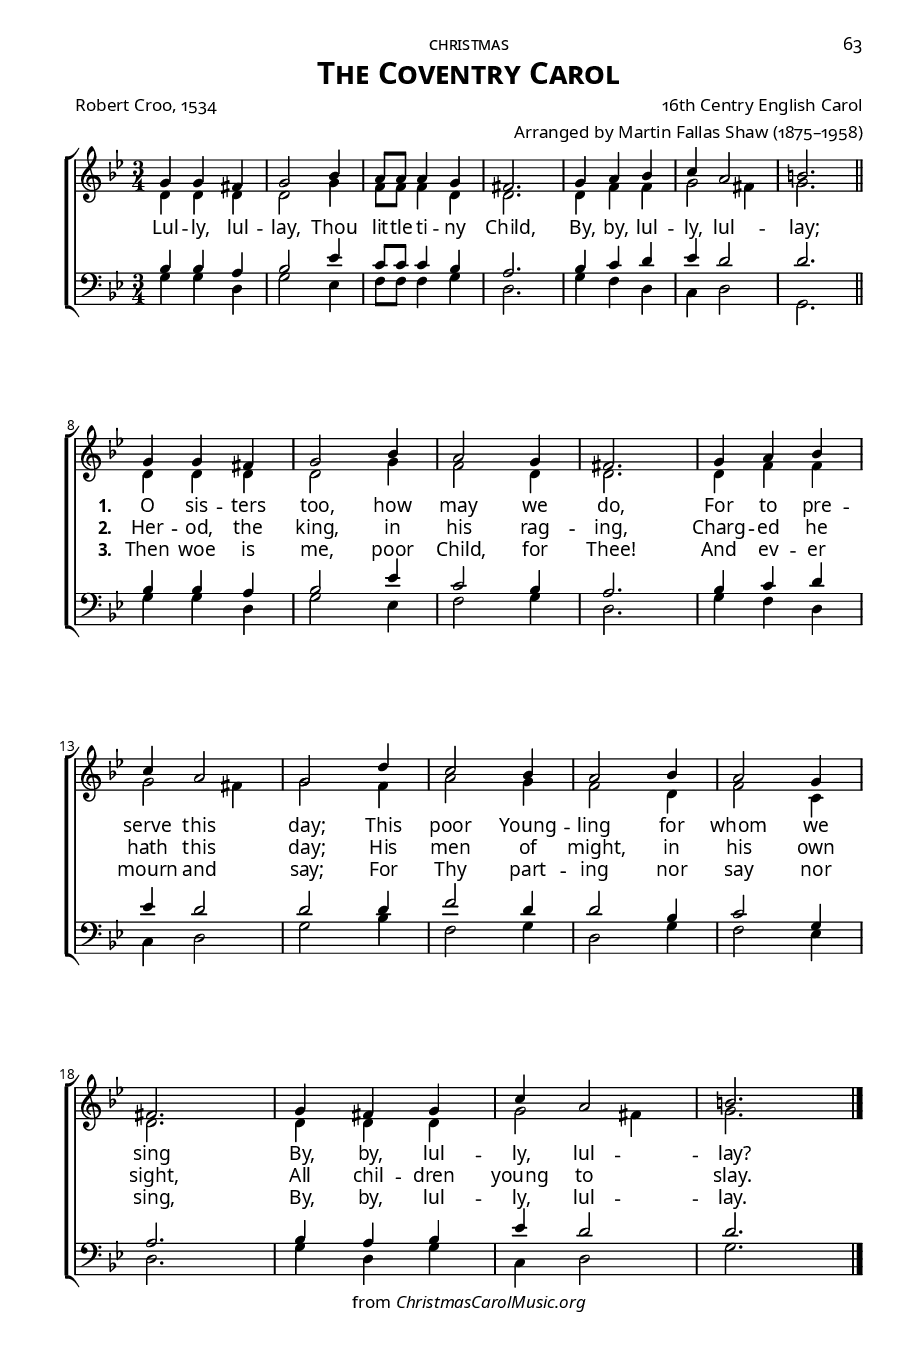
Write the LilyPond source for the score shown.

\version "2.14.2"
\include "util.ly"
\header {
  title = \markup{\override #'(font-name . "Garamond Premier Pro Semibold"){ \abs-fontsize #15 \smallCapsOldStyle"The Coventry Carol"}}
  poet = \markup\oldStyleNum"Robert Croo, 1534"
  composer = \markup\oldStyleNum"16th Centry English Carol"
  arranger = \markup\oldStyleNum"Arranged by Martin Fallas Shaw (1875–1958)"
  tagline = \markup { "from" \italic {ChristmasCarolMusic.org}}
}
\paper {
  paper-height = 9\in
  paper-width = 6\in
  indent = 0\in
  %system-system-spacing = #'((basic-distance . 10) (padding . 0))
  %system-system-spacing =
  %  #'((basic-distance . 0)
  %     (minimum-distance . 0)
  %     (padding . -0.35)
  %     (stretchability . 100))
  ragged-last-bottom = ##f
  ragged-bottom = ##f
  two-sided = ##t
  inner-margin = 0.5\in
  outer-margin = 0.25\in
  top-margin = 0.25\in
  bottom-margin = 0.25\in
  first-page-number = #063
  print-first-page-number = ##t
  headerLine = \markup{\override #'(font-name . "Garamond Premier Pro") \smallCapsOldStyle"christmas"}
  oddHeaderMarkup = \markup\fill-line{
     \override #'(font-name . "Garamond Premier Pro")\abs-fontsize #8.5
     \combine 
        \fill-line{"" \on-the-fly #print-page-number-check-first
        \oldStylePageNum""
        }
        \fill-line{\headerLine}
  }
  evenHeaderMarkup = \markup {
     \override #'(font-name . "Garamond Premier Pro")\abs-fontsize #8.5
     \combine
        \on-the-fly #print-page-number-check-first
        \oldStylePageNum""
        \fill-line{\headerLine}
  }
}
#(set-global-staff-size 15) \paper{ #(define fonts (make-pango-font-tree "GoudyOlSt BT" "Garamond Premier Pro" "Garamond Premier Pro" (/ 15 20))) }
global = {
  \key bes \major
  \time 3/4
}

sopMusic = \relative c'' {
  g4 g fis |
  g2 bes4 |
  a8 a a4 g |
  fis2. |
  g4 a bes |
  c a2 |
  b2. \bar "||" \break
  
  g4 g fis |
  g2 bes4 |
  a2 g4 |
  fis2. |
  g4 a bes | \break
  c a2 |
  g2 d'4 |
  
  c2 bes4 |
  a2 bes4 |
  a2 g4 | \break
  fis2. |
  g4 fis g |
  c a2 |
  b2. \bar "|."
}
sopWords = \lyricmode {
  
}

altoMusic = \relative c' {
  d4 d d |
  d2 g4 |
  f8 f f4 d |
  d2. |
  d4 f f |
  g2 fis4 |
  g2. |
  
  d4 d d |
  d2 g4 |
  f2 d4 |
  d2. |
  d4 f f |
  g2 fis4 |
  g2 f4 |
  
  a2 g4 |
  f2 d4 |
  f2 c4 |
  d2. |
  d4 d d |
  g2 fis4 |
  g2. \bar "|."
}
altoWords = \lyricmode {
  \dropLyricsXI
  Lul -- ly, lul -- lay, Thou lit -- tle ti -- ny Child,
  By, by, lul -- ly, lul -- lay;
  
  \set stanza = #"1. "
  O sis -- ters too, how may we do,
  For to pre -- serve this day;
  This poor Young -- ling for whom we sing
  By, by, lul -- ly, lul -- lay?
}
altoWordsII = \lyricmode {
  \dropLyricsXI
  \repeat unfold 16 { \skip 1 }
  \set stanza = #"2. "
  Her -- od, the king, in his rag -- ing,
  Charg -- ed he hath this day;
  His men of might, in his own sight,
  All chil -- dren young to slay.
}
altoWordsIII = \lyricmode {
  \dropLyricsXI
  \repeat unfold 16 { \skip 1 }
  \set stanza = #"3. "
  Then woe is me, poor Child, for Thee!
  And ev -- er mourn and say;
  For Thy part -- ing nor say nor sing,
  By, by, lul -- ly, lul -- lay.
}
altoWordsIV = \lyricmode {
  \repeat unfold 2 { \skip 1 }
  \set stanza = #"4. "
  
}

tenorMusic = \relative c' {
  bes4 bes a |
  bes2 ees4 |
  c8 c c4 bes |
  a2. |
  bes4 c d |
  ees4 d2 |
  d2. |
  
  bes4 bes a |
  bes2 ees4 |
  c2 bes4 |
  a2. |
  bes4 c d |
  ees4 d2 |
  d d4 |
  
  f2 d4 |
  d2 bes4 |
  c2 g4 |
  a2. |
  bes4 a bes |
  ees d2 |
  d2. \bar "|."
}
tenorWords = \lyricmode {

}

bassMusic = \relative c' {
  g4 g d |
  g2 ees4 |
  f8 f f4 g |
  d2. |
  g4 f d |
  c d2 |
  g,2. |
  
  g'4 g d |
  g2 ees4 |
  f2 g4 |
  d2. |
  g4 f d |
  c d2 |
  g bes4 |
  
  f2 g4 |
  d2 g4 |
  f2 ees4 |
  d2. |
  g4 d g |
  c, d2 |
  g2. \bar "|."
}
bassWords = \lyricmode {

}

\score {
  <<
   \new ChoirStaff <<
%    \new Lyrics = sopranos \with { \override VerticalAxisGroup #'nonstaff-relatedstaff-spacing = #'((basic-distance . 1)) }
    \new Staff = women <<
      \new Voice = "sopranos" { \voiceOne << \global \sopMusic >> }
      \new Voice = "altos" { \voiceTwo << \global \altoMusic >> }
    >>
    \new Lyrics \with { alignAboveContext = #"women" \override VerticalAxisGroup #'nonstaff-relatedstaff-spacing = #'((basic-distance . 1))} \lyricsto "sopranos" \sopWords
    \new Lyrics = "altosIV"  \with { alignBelowContext = #"women" } \lyricsto "sopranos" \altoWordsIV
    \new Lyrics = "altosIII"  \with { alignBelowContext = #"women" } \lyricsto "sopranos" \altoWordsIII
    \new Lyrics = "altosII"  \with { alignBelowContext = #"women" } \lyricsto "sopranos" \altoWordsII
    \new Lyrics = "altos"  \with { alignBelowContext = #"women" \override VerticalAxisGroup #'nonstaff-relatedstaff-spacing = #'((padding . -0.5)) } \lyricsto "sopranos" \altoWords
   \new Staff = men <<
      \clef bass
      \new Voice = "tenors" { \voiceOne << \global \tenorMusic >> }
      \new Voice = "basses" { \voiceTwo << \global \bassMusic >> }
    >>
    \new Lyrics \with { alignAboveContext = #"men" \override VerticalAxisGroup #'nonstaff-relatedstaff-spacing = #'((basic-distance . 1)) } \lyricsto "tenors" \tenorWords
    \new Lyrics \with { alignBelowContext = #"men" \override VerticalAxisGroup #'nonstaff-relatedstaff-spacing = #'((basic-distance . 1)) } \lyricsto "basses" \bassWords
  >>
%    \new PianoStaff << \new Staff { \new Voice { \pianoRH } } \new Staff { \clef "bass" \pianoLH } >>
  >>
  \layout {
    \context {
      \Score
      %\override SpacingSpanner #'base-shortest-duration = #(ly:make-moment 1 8)
      %\override SpacingSpanner #'common-shortest-duration = #(ly:make-moment 1 4)
    }
    \context {
      % Remove all empty staves
      % \Staff \RemoveEmptyStaves \override VerticalAxisGroup #'remove-first = ##t
    }
    \context {
      \Lyrics
      \override LyricText #'X-offset = #center-on-word
    }
  }
}

